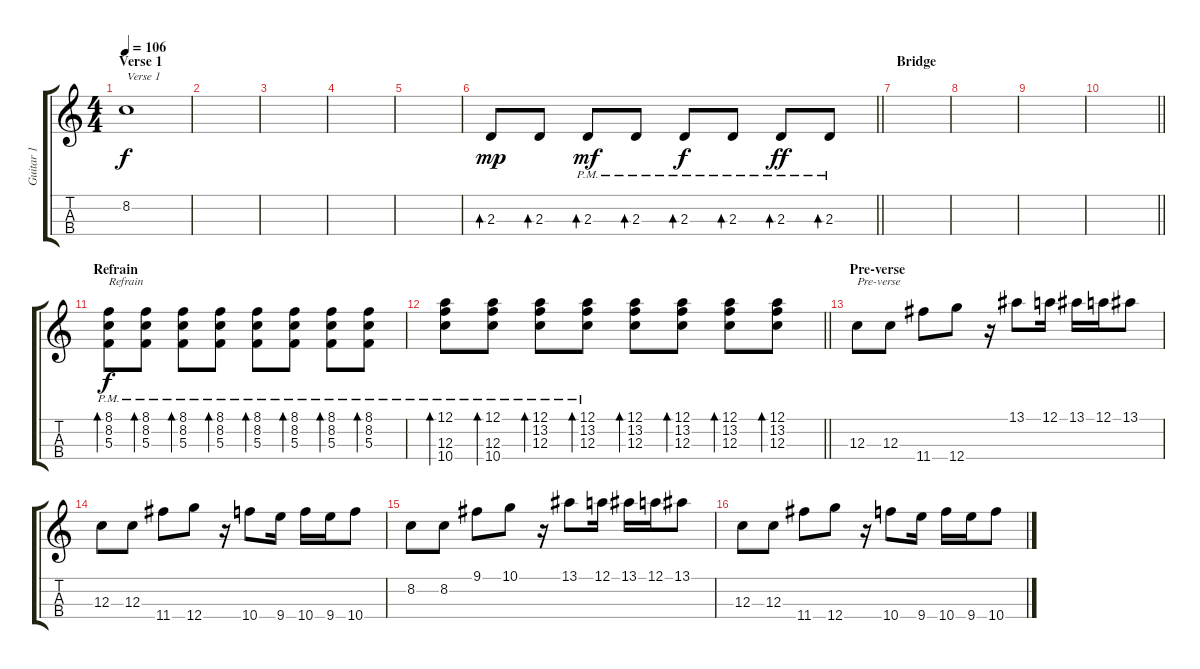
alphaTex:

\track ("Guitar 1" "Guitar 1") {instrument acousticguitarnylon}
\staff {score tabs}
\tuning (A3 E3 C3 G3) {hide}
\ts (4 4)
\section ("" "Verse 1")
\tempo 106
\clef g2
\ks c
8.2.1{txt "Verse 1" dy f} |
|
|
|
|
\barLineRight lightlight
2.3.8{bd 30 dy mp volume 8 instrument distortionguitar} 2.3.8{bd 30} 2.3{pm}.8{bd 30 dy mf} 2.3{pm}.8{bd 30} 2.3{pm}.8{bd 30 dy f} 2.3{pm}.8{bd 30} 2.3{pm}.8{bd 30 dy ff} 2.3{pm}.8{bd 30} |
\section ("" "Bridge")
|
|
|
\barLineRight lightlight
|
\section ("" "Refrain")
(8.1{pm} 8.2{pm} 5.3{pm}).8{bd 30 txt "Refrain" dy f volume 8 instrument overdrivenguitar} (8.1{pm} 8.2{pm} 5.3{pm}).8{bd 30} (8.1{pm} 8.2{pm} 5.3{pm}).8{bd 30} (8.1{pm} 8.2{pm} 5.3{pm}).8{bd 30} (8.1 8.2{pm} 5.3{pm}).8{bd 30} (8.1 8.2{pm} 5.3{pm}).8{bd 30} (8.1 8.2{pm} 5.3{pm}).8{bd 30} (8.1 8.2{pm} 5.3{pm}).8{bd 30} |
\barLineRight lightlight
(12.1 12.3{pm} 10.4).8{bd 30} (12.1 12.3{pm} 10.4).8{bd 30} (12.1 13.2 12.3{pm}).8{bd 30} (12.1 13.2 12.3{pm}).8{bd 30} (12.1 13.2 12.3).8{bd 30} (12.1 13.2 12.3).8{bd 30} (12.1 13.2 12.3).8{bd 30} (12.1 13.2 12.3).8{bd 30} |
\section ("" "Pre-verse")
12.3.8{txt "Pre-verse" volume 14 instrument electricguitarclean} 12.3.8 11.4.8 12.4.8 r.16 13.1.8 12.1.16 13.1.16 12.1.16 13.1.8 |
12.3.8 12.3.8 11.4.8 12.4.8 r.16 10.4.8 9.4.16 10.4.16 9.4.16 10.4.8 |
8.2.8 8.2.8 9.1.8 10.1.8 r.16 13.1.8 12.1.16 13.1.16 12.1.16 13.1.8 |
12.3.8 12.3.8 11.4.8 12.4.8 r.16 10.4.8 9.4.16 10.4.16 9.4.16 10.4.8
